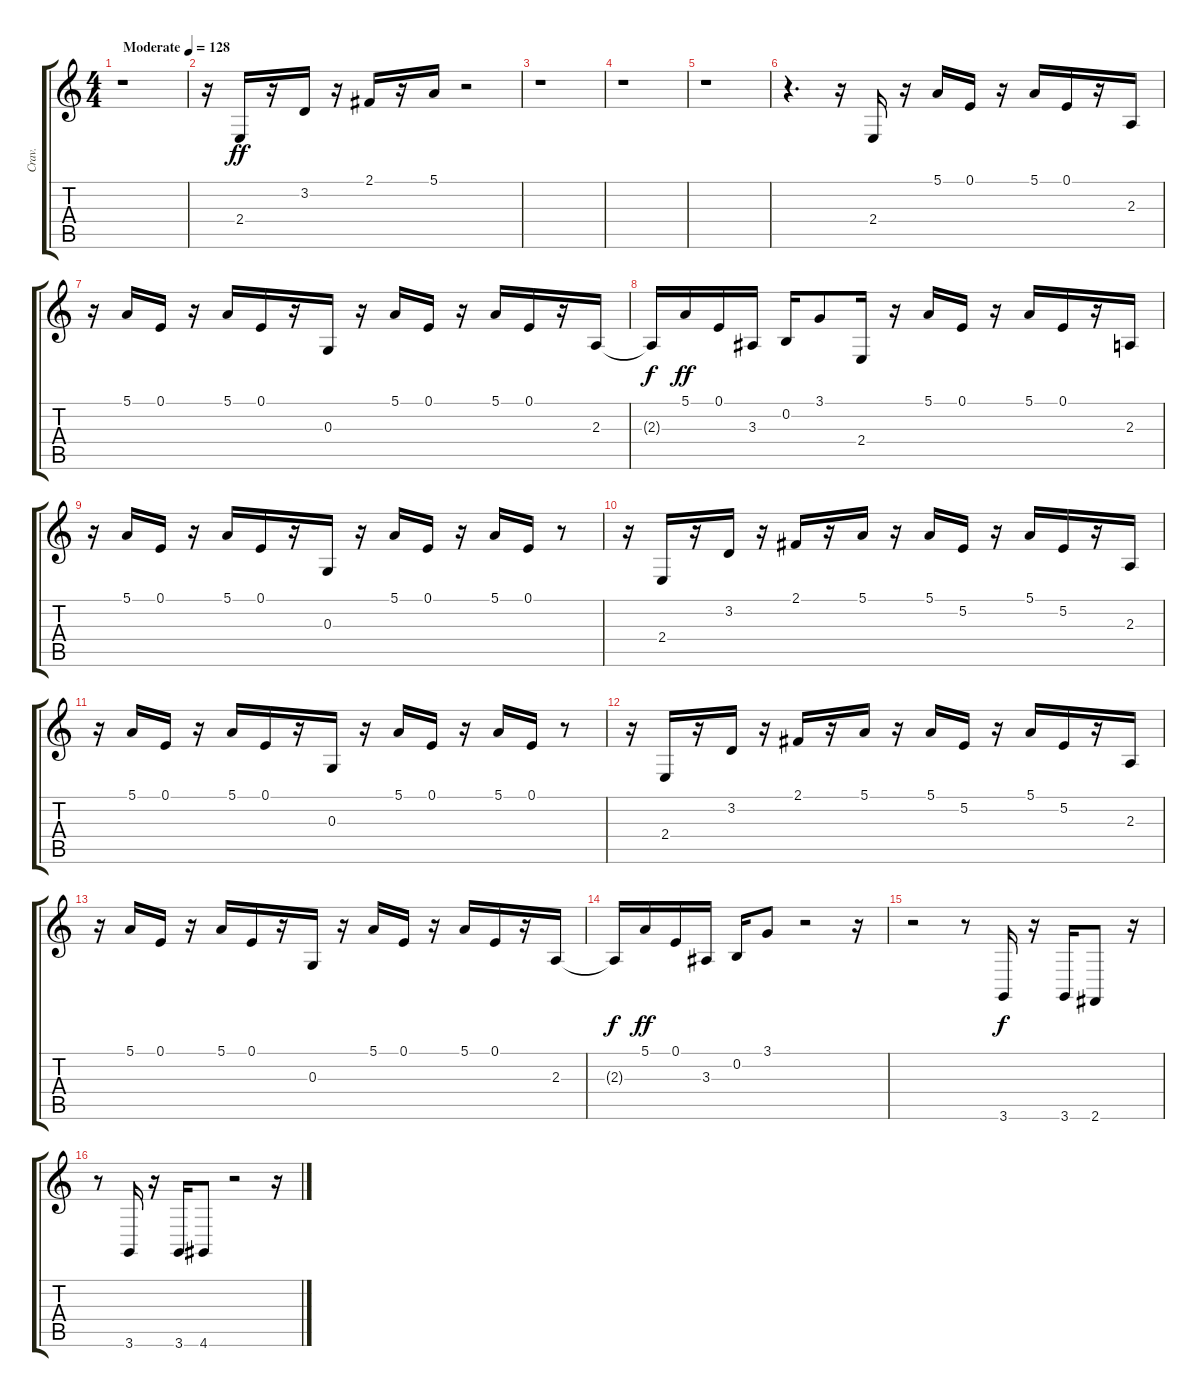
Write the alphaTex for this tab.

\track ("Crav.                               " "Crav.     ") {instrument harpsichord}
\staff {score tabs}
\tuning (E4 B3 G3 D3 A2 E2) {hide}
\ts (4 4)
\tempo (128 "Moderate")
\clef g2
\ks c
r.1{dy ff instrument harpsichord} |
r.16 2.4.16 r.16 3.2.16 r.16 2.1.16 r.16 5.1.16 r.2 |
r.1 |
r.1 |
r.1 |
r.4{d} r.16 2.4.16{volume 6 instrument clavinet} r.16 5.1.16 0.1.16 r.16 5.1.16 0.1.16 r.16 2.3.16 |
r.16 5.1.16 0.1.16 r.16 5.1.16 0.1.16 r.16 0.3.16 r.16 5.1.16 0.1.16 r.16 5.1.16 0.1.16 r.16 2.3.16 |
2.3{t}.16{dy f} 5.1.16{dy ff} 0.1.16 3.3.16 0.2.16 3.1.8 2.4.16 r.16 5.1.16 0.1.16 r.16 5.1.16 0.1.16 r.16 2.3.16 |
r.16 5.1.16 0.1.16 r.16 5.1.16 0.1.16 r.16 0.3.16 r.16 5.1.16 0.1.16 r.16 5.1.16 0.1.16 r.8 |
r.16 2.4.16{volume 9 balance 0 instrument harpsichord} r.16 3.2.16 r.16 2.1.16 r.16 5.1.16 r.16 5.1.16{volume 6 instrument clavinet} 5.2.16 r.16 5.1.16 5.2.16 r.16 2.3.16 |
r.16 5.1.16 0.1.16 r.16 5.1.16 0.1.16 r.16 0.3.16 r.16 5.1.16 0.1.16 r.16 5.1.16 0.1.16 r.8 |
r.16 2.4.16{volume 9 balance 0 instrument harpsichord} r.16 3.2.16 r.16 2.1.16 r.16 5.1.16 r.16 5.1.16{volume 6 instrument clavinet} 5.2.16 r.16 5.1.16 5.2.16 r.16 2.3.16 |
r.16 5.1.16 0.1.16 r.16 5.1.16 0.1.16 r.16 0.3.16 r.16 5.1.16 0.1.16 r.16 5.1.16 0.1.16 r.16 2.3.16 |
2.3{t}.16{dy f} 5.1.16{dy ff} 0.1.16 3.3.16 0.2.16 3.1.8 r.2 r.16 |
r.2 r.8 3.6.16{dy f volume 10 balance 3 instrument slapbass2} r.16 3.6.16 2.6.8 r.16 |
r.8 3.6.16 r.16 3.6.16 4.6.8 r.2 r.16
